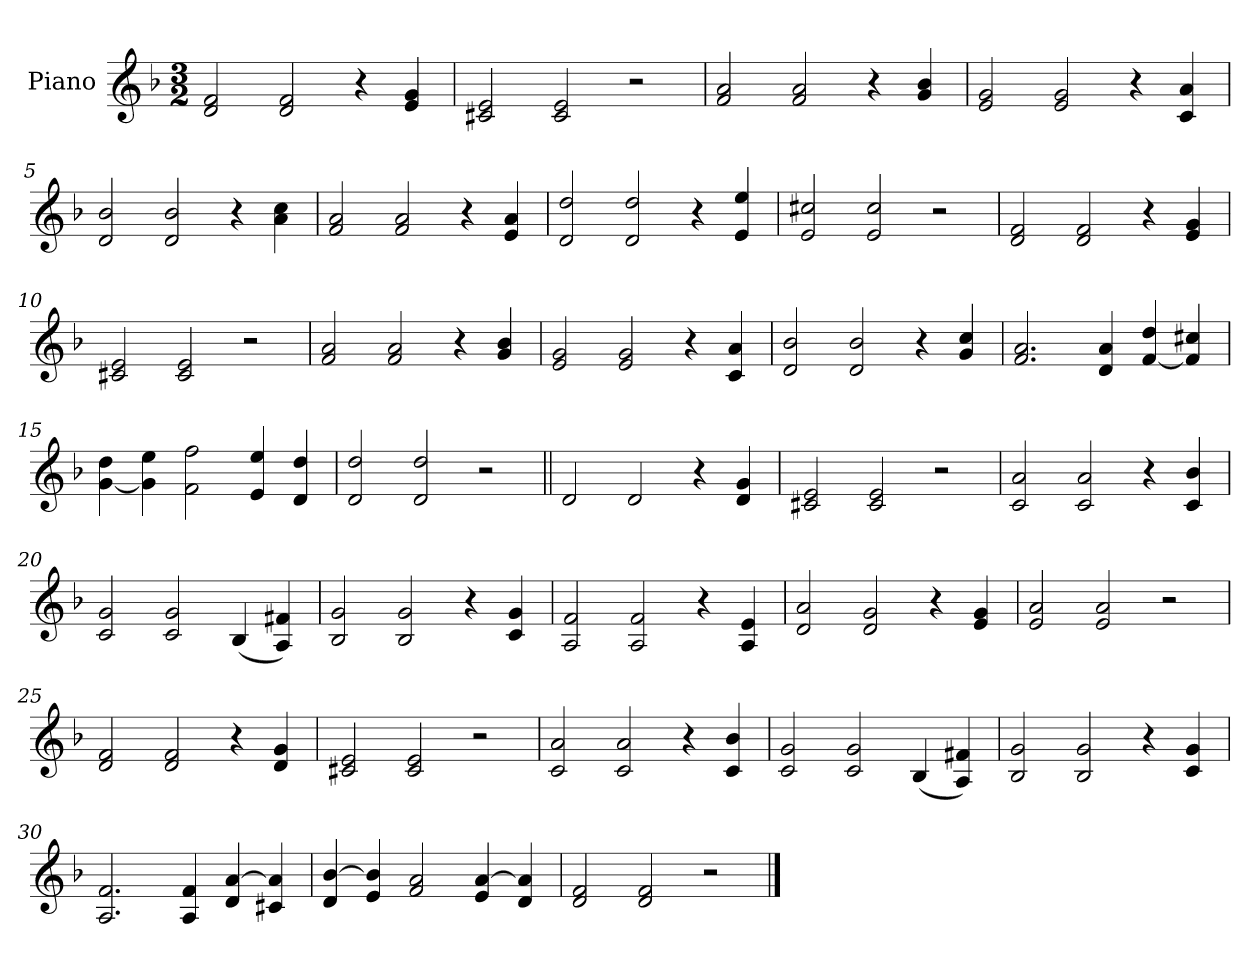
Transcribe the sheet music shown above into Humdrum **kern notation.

**kern
*part1
*staff1
*I"Piano
*I'Pno.
*clefG2
*k[b-]
*M3/2
*MM128
=1
2d 2f
2d 2f
4r
4e 4g
=2
2c#X 2e
2c# 2e
2r
=3
2f 2a
2f 2a
4r
4g 4b-
=4
2e 2g
2e 2g
4r
4c 4a
=5
2d 2b-
2d 2b-
4r
4a 4cc
=6
2f 2a
2f 2a
4r
4e 4a
=7
2d 2dd
2d 2dd
4r
4e 4ee
=8
2e 2cc#X
2e 2cc#
2r
=9
2d 2f
2d 2f
4r
4e 4g
=10
2c#X 2e
2c# 2e
2r
=11
2f 2a
2f 2a
4r
4g 4b-
=12
2e 2g
2e 2g
4r
4c 4a
=13
2d 2b-
2d 2b-
4r
4g 4cc
=14
2.f 2.a
4d 4a
[4f 4dd
4f] 4cc#X
=15
[4g 4dd
4g] 4ee
2f 2ff
4e 4ee
4d 4dd
=16
2d 2dd
2d 2dd
2r
=17||
2d
2d
4r
4d 4g
=18
2c#X 2e
2c# 2e
2r
=19
2c 2a
2c 2a
4r
4c 4b-
=20
2c 2g
2c 2g
(<4B-
4A 4f#X)
=21
2B- 2g
2B- 2g
4r
4c 4g
=22
2A 2f
2A 2f
4r
4A 4e
=23
2d 2a
2d 2g
4r
4e 4g
=24
2e 2a
2e 2a
2r
=25
2d 2f
2d 2f
4r
4d 4g
=26
2c#X 2e
2c# 2e
2r
=27
2c 2a
2c 2a
4r
4c 4b-
=28
2c 2g
2c 2g
(<4B-
4A 4f#X)
=29
2B- 2g
2B- 2g
4r
4c 4g
=30
2.A 2.f
4A 4f
4d [4a
4c#X 4a]
=31
4d [4b-
4e 4b-]
2f 2a
4e [4a
4d 4a]
=32
2d 2f
2d 2f
2r
==
*-
